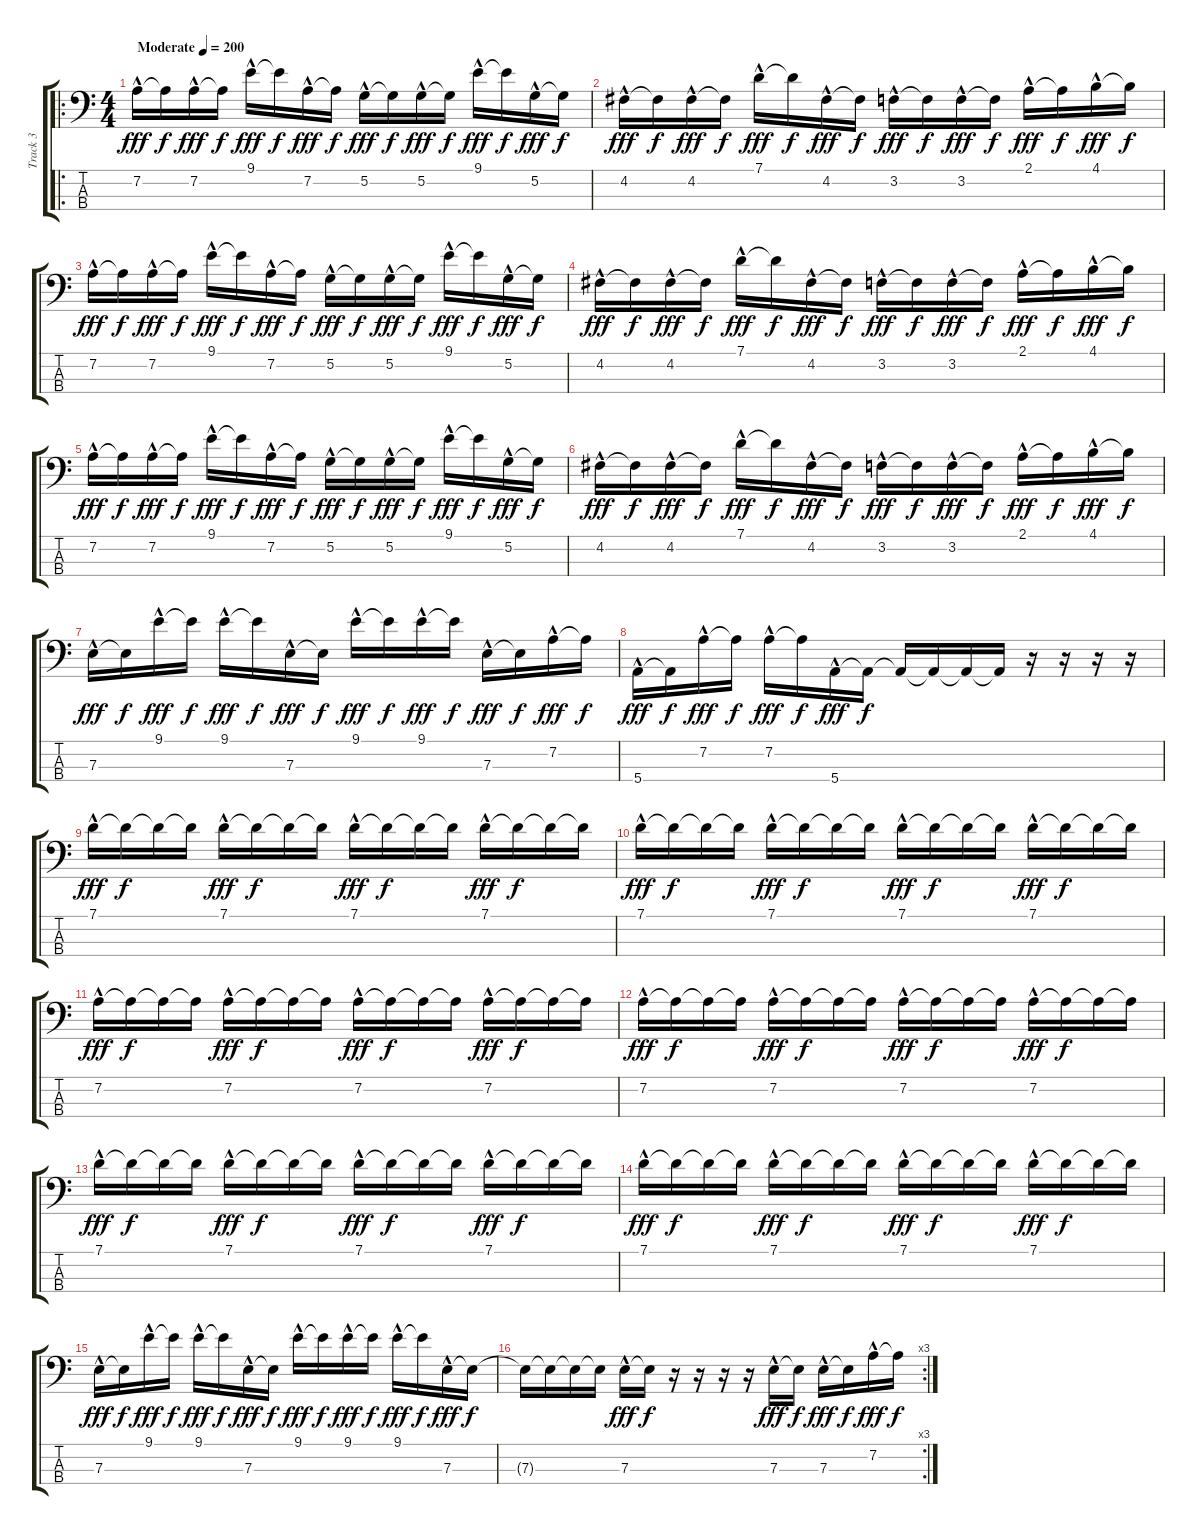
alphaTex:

\track ("Track 3" "Track 3") {instrument electricbasspick bank 2}
\staff {score tabs}
\tuning (G2 D2 A1 E1) {hide}
\ro
\ts (4 4)
\tempo (200 "Moderate")
\clef f4
\ks c
7.2{hac}.16{dy fff instrument electricbasspick} 7.2{t}.16{dy f} 7.2{hac}.16{dy fff} 7.2{t}.16{dy f} 9.1{hac}.16{dy fff} 9.1{t}.16{dy f} 7.2{hac}.16{dy fff} 7.2{t}.16{dy f} 5.2{hac}.16{dy fff} 5.2{t}.16{dy f} 5.2{hac}.16{dy fff} 5.2{t}.16{dy f} 9.1{hac}.16{dy fff} 9.1{t}.16{dy f} 5.2{hac}.16{dy fff} 5.2{t}.16{dy f} |
4.2{hac}.16{dy fff} 4.2{t}.16{dy f} 4.2{hac}.16{dy fff} 4.2{t}.16{dy f} 7.1{hac}.16{dy fff} 7.1{t}.16{dy f} 4.2{hac}.16{dy fff} 4.2{t}.16{dy f} 3.2{hac}.16{dy fff} 3.2{t}.16{dy f} 3.2{hac}.16{dy fff} 3.2{t}.16{dy f} 2.1{hac}.16{dy fff} 2.1{t}.16{dy f} 4.1{hac}.16{dy fff} 4.1{t}.16{dy f} |
7.2{hac}.16{dy fff} 7.2{t}.16{dy f} 7.2{hac}.16{dy fff} 7.2{t}.16{dy f} 9.1{hac}.16{dy fff} 9.1{t}.16{dy f} 7.2{hac}.16{dy fff} 7.2{t}.16{dy f} 5.2{hac}.16{dy fff} 5.2{t}.16{dy f} 5.2{hac}.16{dy fff} 5.2{t}.16{dy f} 9.1{hac}.16{dy fff} 9.1{t}.16{dy f} 5.2{hac}.16{dy fff} 5.2{t}.16{dy f} |
4.2{hac}.16{dy fff} 4.2{t}.16{dy f} 4.2{hac}.16{dy fff} 4.2{t}.16{dy f} 7.1{hac}.16{dy fff} 7.1{t}.16{dy f} 4.2{hac}.16{dy fff} 4.2{t}.16{dy f} 3.2{hac}.16{dy fff} 3.2{t}.16{dy f} 3.2{hac}.16{dy fff} 3.2{t}.16{dy f} 2.1{hac}.16{dy fff} 2.1{t}.16{dy f} 4.1{hac}.16{dy fff} 4.1{t}.16{dy f} |
7.2{hac}.16{dy fff} 7.2{t}.16{dy f} 7.2{hac}.16{dy fff} 7.2{t}.16{dy f} 9.1{hac}.16{dy fff} 9.1{t}.16{dy f} 7.2{hac}.16{dy fff} 7.2{t}.16{dy f} 5.2{hac}.16{dy fff} 5.2{t}.16{dy f} 5.2{hac}.16{dy fff} 5.2{t}.16{dy f} 9.1{hac}.16{dy fff} 9.1{t}.16{dy f} 5.2{hac}.16{dy fff} 5.2{t}.16{dy f} |
4.2{hac}.16{dy fff} 4.2{t}.16{dy f} 4.2{hac}.16{dy fff} 4.2{t}.16{dy f} 7.1{hac}.16{dy fff} 7.1{t}.16{dy f} 4.2{hac}.16{dy fff} 4.2{t}.16{dy f} 3.2{hac}.16{dy fff} 3.2{t}.16{dy f} 3.2{hac}.16{dy fff} 3.2{t}.16{dy f} 2.1{hac}.16{dy fff} 2.1{t}.16{dy f} 4.1{hac}.16{dy fff} 4.1{t}.16{dy f} |
7.3{hac}.16{dy fff} 7.3{t}.16{dy f} 9.1{hac}.16{dy fff} 9.1{t}.16{dy f} 9.1{hac}.16{dy fff} 9.1{t}.16{dy f} 7.3{hac}.16{dy fff} 7.3{t}.16{dy f} 9.1{hac}.16{dy fff} 9.1{t}.16{dy f} 9.1{hac}.16{dy fff} 9.1{t}.16{dy f} 7.3{hac}.16{dy fff} 7.3{t}.16{dy f} 7.2{hac}.16{dy fff} 7.2{t}.16{dy f} |
5.4{hac}.16{dy fff} 5.4{t}.16{dy f} 7.2{hac}.16{dy fff} 7.2{t}.16{dy f} 7.2{hac}.16{dy fff} 7.2{t}.16{dy f} 5.4{hac}.16{dy fff} 5.4{t}.16{dy f} 5.4{t}.16 5.4{t}.16 5.4{t}.16 5.4{t}.16 r.16 r.16 r.16 r.16 |
7.1{hac}.16{dy fff} 7.1{t}.16{dy f} 7.1{t}.16 7.1{t}.16 7.1{hac}.16{dy fff} 7.1{t}.16{dy f} 7.1{t}.16 7.1{t}.16 7.1{hac}.16{dy fff} 7.1{t}.16{dy f} 7.1{t}.16 7.1{t}.16 7.1{hac}.16{dy fff} 7.1{t}.16{dy f} 7.1{t}.16 7.1{t}.16 |
7.1{hac}.16{dy fff} 7.1{t}.16{dy f} 7.1{t}.16 7.1{t}.16 7.1{hac}.16{dy fff} 7.1{t}.16{dy f} 7.1{t}.16 7.1{t}.16 7.1{hac}.16{dy fff} 7.1{t}.16{dy f} 7.1{t}.16 7.1{t}.16 7.1{hac}.16{dy fff} 7.1{t}.16{dy f} 7.1{t}.16 7.1{t}.16 |
7.2{hac}.16{dy fff} 7.2{t}.16{dy f} 7.2{t}.16 7.2{t}.16 7.2{hac}.16{dy fff} 7.2{t}.16{dy f} 7.2{t}.16 7.2{t}.16 7.2{hac}.16{dy fff} 7.2{t}.16{dy f} 7.2{t}.16 7.2{t}.16 7.2{hac}.16{dy fff} 7.2{t}.16{dy f} 7.2{t}.16 7.2{t}.16 |
7.2{hac}.16{dy fff} 7.2{t}.16{dy f} 7.2{t}.16 7.2{t}.16 7.2{hac}.16{dy fff} 7.2{t}.16{dy f} 7.2{t}.16 7.2{t}.16 7.2{hac}.16{dy fff} 7.2{t}.16{dy f} 7.2{t}.16 7.2{t}.16 7.2{hac}.16{dy fff} 7.2{t}.16{dy f} 7.2{t}.16 7.2{t}.16 |
7.1{hac}.16{dy fff} 7.1{t}.16{dy f} 7.1{t}.16 7.1{t}.16 7.1{hac}.16{dy fff} 7.1{t}.16{dy f} 7.1{t}.16 7.1{t}.16 7.1{hac}.16{dy fff} 7.1{t}.16{dy f} 7.1{t}.16 7.1{t}.16 7.1{hac}.16{dy fff} 7.1{t}.16{dy f} 7.1{t}.16 7.1{t}.16 |
7.1{hac}.16{dy fff} 7.1{t}.16{dy f} 7.1{t}.16 7.1{t}.16 7.1{hac}.16{dy fff} 7.1{t}.16{dy f} 7.1{t}.16 7.1{t}.16 7.1{hac}.16{dy fff} 7.1{t}.16{dy f} 7.1{t}.16 7.1{t}.16 7.1{hac}.16{dy fff} 7.1{t}.16{dy f} 7.1{t}.16 7.1{t}.16 |
7.3{hac}.16{dy fff} 7.3{t}.16{dy f} 9.1{hac}.16{dy fff} 9.1{t}.16{dy f} 9.1{hac}.16{dy fff} 9.1{t}.16{dy f} 7.3{hac}.16{dy fff} 7.3{t}.16{dy f} 9.1{hac}.16{dy fff} 9.1{t}.16{dy f} 9.1{hac}.16{dy fff} 9.1{t}.16{dy f} 9.1{hac}.16{dy fff} 9.1{t}.16{dy f} 7.3{hac}.16{dy fff} 7.3{t}.16{dy f} |
\rc 3
7.3{t}.16 7.3{t}.16 7.3{t}.16 7.3{t}.16 7.3{hac}.16{dy fff} 7.3{t}.16{dy f} r.16 r.16 r.16 r.16 7.3{hac}.16{dy fff} 7.3{t}.16{dy f} 7.3{hac}.16{dy fff} 7.3{t}.16{dy f} 7.2{hac}.16{dy fff} 7.2{t}.16{dy f}
